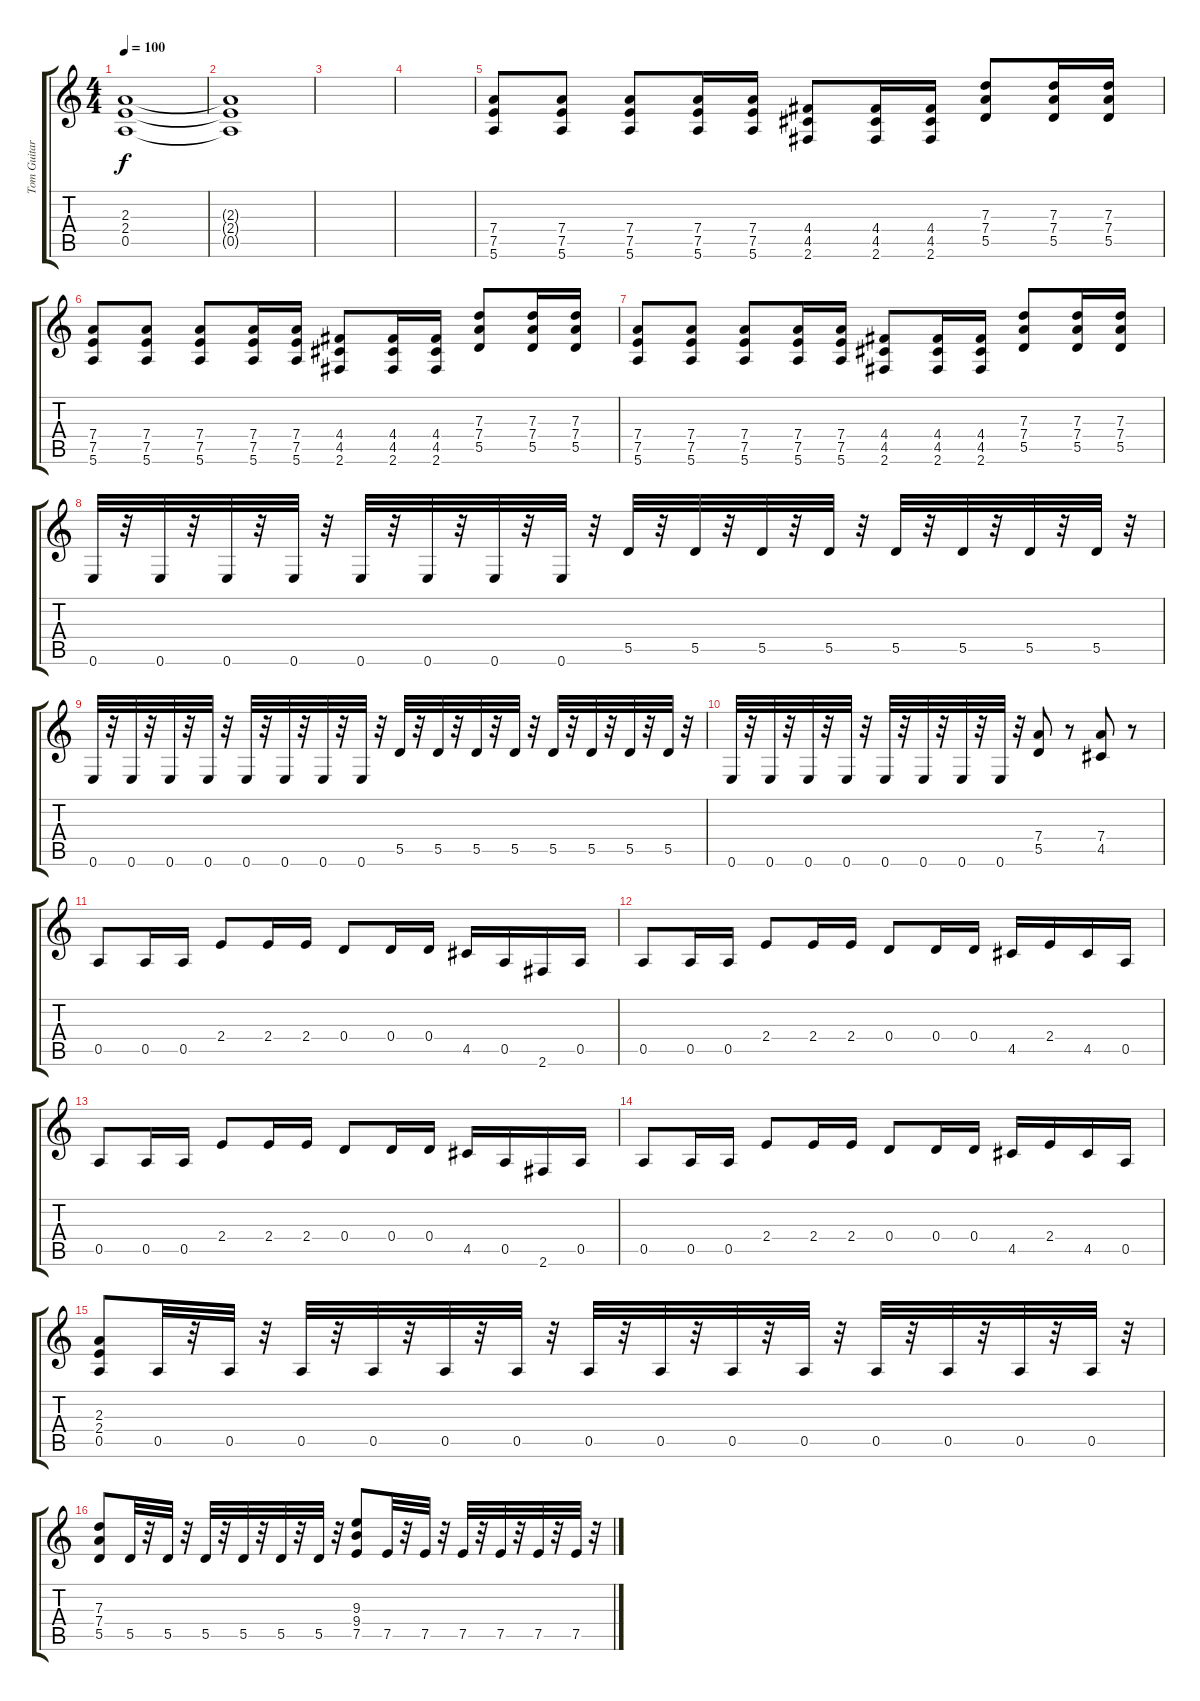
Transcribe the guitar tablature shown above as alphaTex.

\track ("Tom Guitar 1" "Tom Guitar") {instrument distortionguitar}
\staff {score tabs}
\tuning (E4 B3 G3 D3 A2 E2) {hide}
\ts (4 4)
\tempo 100
\clef g2
\ks c
(2.3 2.4 0.5).1{dy f volume 0} |
(2.3{t} 2.4{t} 0.5{t}).1 |
|
|
(7.4 7.5 5.6).8{volume 14} (7.4 7.5 5.6).8 (7.4 7.5 5.6).8 (7.4 7.5 5.6).16 (7.4 7.5 5.6).16 (4.4 4.5 2.6).8 (4.4 4.5 2.6).16 (4.4 4.5 2.6).16 (7.3 7.4 5.5).8 (7.3 7.4 5.5).16 (7.3 7.4 5.5).16 |
(7.4 7.5 5.6).8 (7.4 7.5 5.6).8 (7.4 7.5 5.6).8 (7.4 7.5 5.6).16 (7.4 7.5 5.6).16 (4.4 4.5 2.6).8 (4.4 4.5 2.6).16 (4.4 4.5 2.6).16 (7.3 7.4 5.5).8 (7.3 7.4 5.5).16 (7.3 7.4 5.5).16 |
(7.4 7.5 5.6).8 (7.4 7.5 5.6).8 (7.4 7.5 5.6).8 (7.4 7.5 5.6).16 (7.4 7.5 5.6).16 (4.4 4.5 2.6).8 (4.4 4.5 2.6).16 (4.4 4.5 2.6).16 (7.3 7.4 5.5).8 (7.3 7.4 5.5).16 (7.3 7.4 5.5).16 |
0.6.32 r.32 0.6.32 r.32 0.6.32 r.32 0.6.32 r.32 0.6.32 r.32 0.6.32 r.32 0.6.32 r.32 0.6.32 r.32 5.5.32 r.32 5.5.32 r.32 5.5.32 r.32 5.5.32 r.32 5.5.32 r.32 5.5.32 r.32 5.5.32 r.32 5.5.32 r.32 |
0.6.32 r.32 0.6.32 r.32 0.6.32 r.32 0.6.32 r.32 0.6.32 r.32 0.6.32 r.32 0.6.32 r.32 0.6.32 r.32 5.5.32 r.32 5.5.32 r.32 5.5.32 r.32 5.5.32 r.32 5.5.32 r.32 5.5.32 r.32 5.5.32 r.32 5.5.32 r.32 |
0.6.32 r.32 0.6.32 r.32 0.6.32 r.32 0.6.32 r.32 0.6.32 r.32 0.6.32 r.32 0.6.32 r.32 0.6.32 r.32 (7.4 5.5).8 r.8 (7.4 4.5).8 r.8 |
0.5.8{volume 14} 0.5.16 0.5.16 2.4.8 2.4.16 2.4.16 0.4.8 0.4.16 0.4.16 4.5.16 0.5.16 2.6.16 0.5.16 |
0.5.8 0.5.16 0.5.16 2.4.8 2.4.16 2.4.16 0.4.8 0.4.16 0.4.16 4.5.16 2.4.16 4.5.16 0.5.16 |
0.5.8 0.5.16 0.5.16 2.4.8 2.4.16 2.4.16 0.4.8 0.4.16 0.4.16 4.5.16 0.5.16 2.6.16 0.5.16 |
0.5.8 0.5.16 0.5.16 2.4.8 2.4.16 2.4.16 0.4.8 0.4.16 0.4.16 4.5.16 2.4.16 4.5.16 0.5.16 |
(2.3 2.4 0.5).8 0.5.32 r.32 0.5.32 r.32 0.5.32 r.32 0.5.32 r.32 0.5.32 r.32 0.5.32 r.32 0.5.32 r.32 0.5.32 r.32 0.5.32 r.32 0.5.32 r.32 0.5.32 r.32 0.5.32 r.32 0.5.32 r.32 0.5.32 r.32 |
(7.3 7.4 5.5).8 5.5.32 r.32 5.5.32 r.32 5.5.32 r.32 5.5.32 r.32 5.5.32 r.32 5.5.32 r.32 (9.3 9.4 7.5).8 7.5.32 r.32 7.5.32 r.32 7.5.32 r.32 7.5.32 r.32 7.5.32 r.32 7.5.32 r.32
